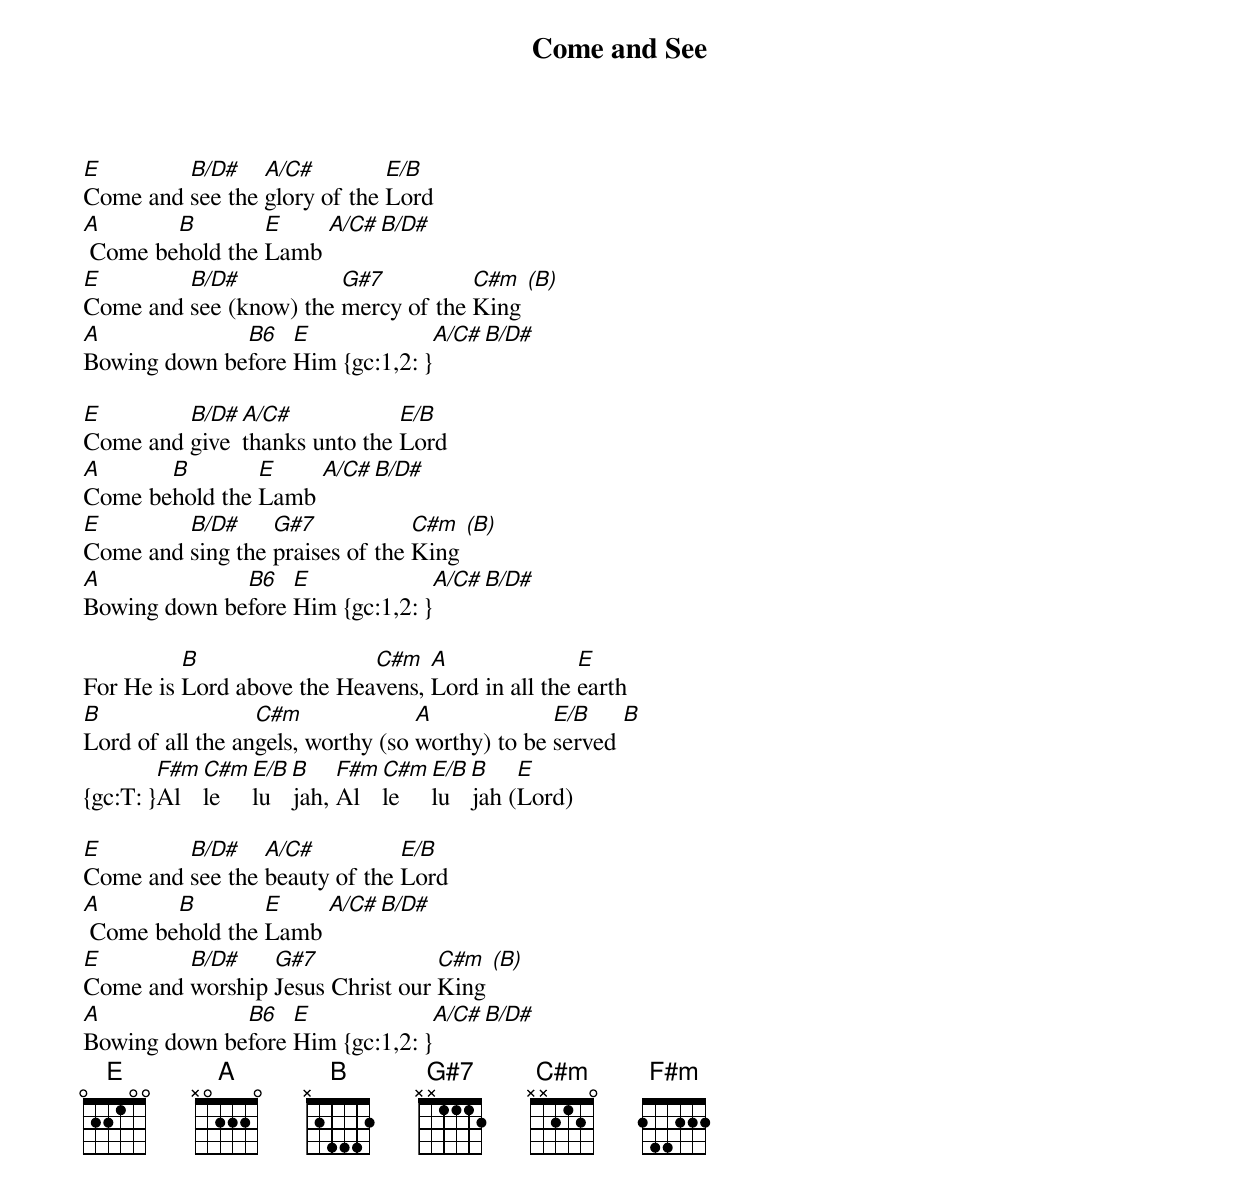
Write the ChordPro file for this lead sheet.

{title: Come and See}
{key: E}
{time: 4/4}
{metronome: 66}
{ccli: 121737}
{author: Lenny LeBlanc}
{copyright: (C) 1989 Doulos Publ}

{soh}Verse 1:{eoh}
[E]Come and [B/D#]see the [A/C#]glory of the [E/B]Lord
[A] Come be[B]hold the [E]Lamb [A/C#][B/D#]
[E]Come and [B/D#]see (know) the [G#7]mercy of the [C#m]King [(B)]
[A]Bowing down be[B6]fore [E]Him {gc:1,2: }[A/C#][B/D#]

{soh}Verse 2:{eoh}
[E]Come and [B/D#]give [A/C#]thanks unto the [E/B]Lord
[A]Come be[B]hold the [E]Lamb [A/C#][B/D#]
[E]Come and [B/D#]sing the [G#7]praises of the [C#m]King [(B)]
[A]Bowing down be[B6]fore [E]Him {gc:1,2: }[A/C#][B/D#]

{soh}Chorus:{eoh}
For He is [B]Lord above the Hea[C#m]vens, [A]Lord in all the [E]earth
[B]Lord of all the an[C#m]gels, worthy (so [A]worthy) to be [E/B]served [B]
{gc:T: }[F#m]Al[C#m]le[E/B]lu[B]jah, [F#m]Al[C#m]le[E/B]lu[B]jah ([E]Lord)

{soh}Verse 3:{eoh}
[E]Come and [B/D#]see the [A/C#]beauty of the [E/B]Lord
[A] Come be[B]hold the [E]Lamb [A/C#][B/D#]
[E]Come and [B/D#]worship [G#7]Jesus Christ our [C#m]King [(B)]
[A]Bowing down be[B6]fore [E]Him {gc:1,2: }[A/C#][B/D#]
